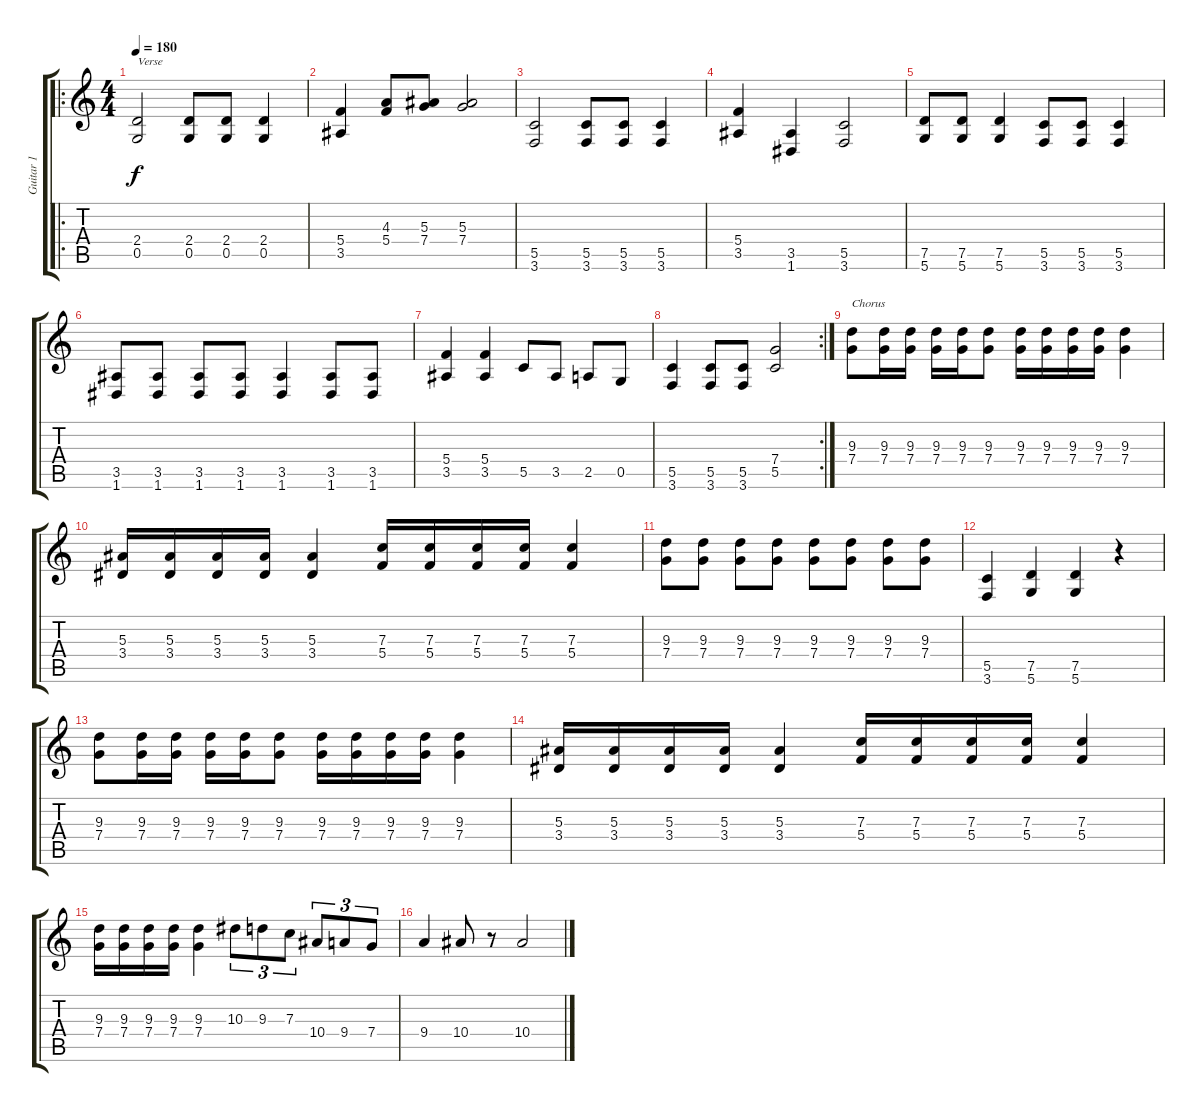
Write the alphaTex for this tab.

\track ("Guitar 1" "Guitar 1") {instrument acousticguitarnylon}
\staff {score tabs}
\tuning (D4 A3 F3 C3 G2 D2) {hide}
\ro
\ts (4 4)
\tempo 180
\clef g2
\ks c
(2.4 0.5).2{txt "Verse" dy f} (2.4 0.5).8 (2.4 0.5).8 (2.4 0.5).4 |
(5.4 3.5).4 (4.3 5.4).8 (5.3 7.4).8 (5.3 7.4).2 |
(5.5 3.6).2 (5.5 3.6).8 (5.5 3.6).8 (5.5 3.6).4 |
(5.4 3.5).4 (3.5 1.6).4 (5.5 3.6).2 |
(7.5 5.6).8 (7.5 5.6).8 (7.5 5.6).4 (5.5 3.6).8 (5.5 3.6).8 (5.5 3.6).4 |
(3.5 1.6).8 (3.5 1.6).8 (3.5 1.6).8 (3.5 1.6).8 (3.5 1.6).4 (3.5 1.6).8 (3.5 1.6).8 |
(5.4 3.5).4 (5.4 3.5).4 5.5.8 3.5.8 2.5.8 0.5.8 |
\rc 2
(5.5 3.6).4 (5.5 3.6).8 (5.5 3.6).8 (7.4 5.5).2 |
(9.3 7.4).8{txt "Chorus"} (9.3 7.4).16 (9.3 7.4).16 (9.3 7.4).16 (9.3 7.4).16 (9.3 7.4).8 (9.3 7.4).16 (9.3 7.4).16 (9.3 7.4).16 (9.3 7.4).16 (9.3 7.4).4 |
(5.3 3.4).16 (5.3 3.4).16 (5.3 3.4).16 (5.3 3.4).16 (5.3 3.4).4 (7.3 5.4).16 (7.3 5.4).16 (7.3 5.4).16 (7.3 5.4).16 (7.3 5.4).4 |
(9.3 7.4).8 (9.3 7.4).8 (9.3 7.4).8 (9.3 7.4).8 (9.3 7.4).8 (9.3 7.4).8 (9.3 7.4).8 (9.3 7.4).8 |
(5.5 3.6).4 (7.5 5.6).4 (7.5 5.6).4 r.4 |
(9.3 7.4).8 (9.3 7.4).16 (9.3 7.4).16 (9.3 7.4).16 (9.3 7.4).16 (9.3 7.4).8 (9.3 7.4).16 (9.3 7.4).16 (9.3 7.4).16 (9.3 7.4).16 (9.3 7.4).4 |
(5.3 3.4).16 (5.3 3.4).16 (5.3 3.4).16 (5.3 3.4).16 (5.3 3.4).4 (7.3 5.4).16 (7.3 5.4).16 (7.3 5.4).16 (7.3 5.4).16 (7.3 5.4).4 |
(9.3 7.4).16 (9.3 7.4).16 (9.3 7.4).16 (9.3 7.4).16 (9.3 7.4).4 10.3.8{tu (3 2)} 9.3.8{tu (3 2)} 7.3.8{tu (3 2)} 10.4.8{tu (3 2)} 9.4.8{tu (3 2)} 7.4.8{tu (3 2)} |
9.4.4 10.4.8 r.8 10.4.2
